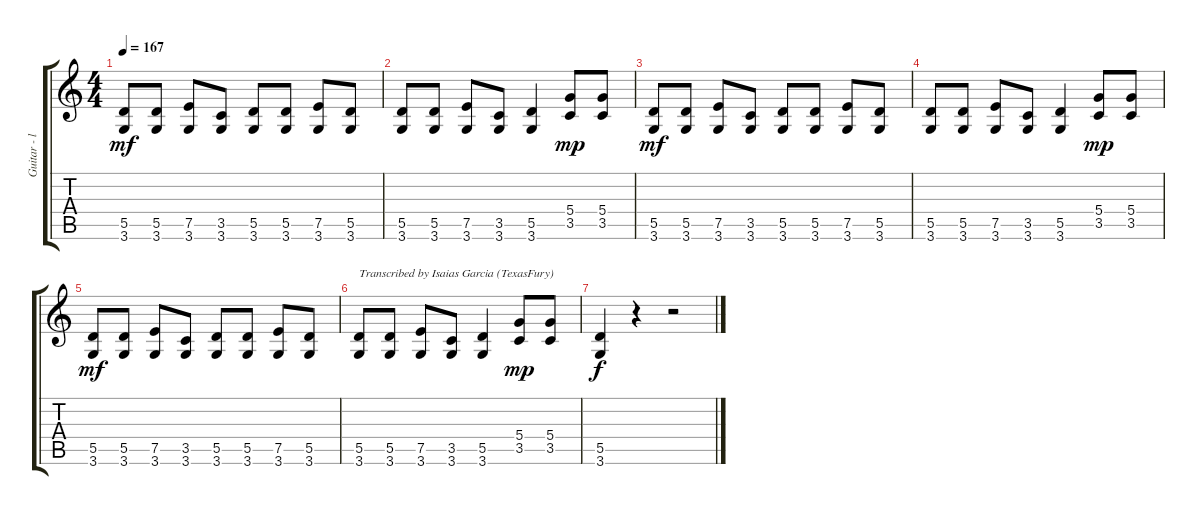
\track ("Guitar - left" "Guitar - l") {instrument overdrivenguitar}
\staff {score tabs}
\tuning (E4 B3 G3 D3 A2 E2) {hide}
\ts (4 4)
\tempo 167
\clef g2
\ks aminor
(5.5 3.6).8{dy mf} (5.5 3.6).8 (7.5 3.6).8 (3.5 3.6).8 (5.5 3.6).8 (5.5 3.6).8 (7.5 3.6).8 (5.5 3.6).8 |
(5.5 3.6).8 (5.5 3.6).8 (7.5 3.6).8 (3.5 3.6).8 (5.5 3.6).4 (5.4 3.5).8{dy mp} (5.4 3.5).8 |
(5.5 3.6).8{dy mf} (5.5 3.6).8 (7.5 3.6).8 (3.5 3.6).8 (5.5 3.6).8 (5.5 3.6).8 (7.5 3.6).8 (5.5 3.6).8 |
(5.5 3.6).8 (5.5 3.6).8 (7.5 3.6).8 (3.5 3.6).8 (5.5 3.6).4 (5.4 3.5).8{dy mp} (5.4 3.5).8 |
(5.5 3.6).8{dy mf} (5.5 3.6).8 (7.5 3.6).8 (3.5 3.6).8 (5.5 3.6).8 (5.5 3.6).8 (7.5 3.6).8 (5.5 3.6).8 |
(5.5 3.6).8{txt "Transcribed by Isaias Garcia (TexasFury)"} (5.5 3.6).8 (7.5 3.6).8 (3.5 3.6).8 (5.5 3.6).4 (5.4 3.5).8{dy mp} (5.4 3.5).8 |
(5.5 3.6).4{dy f} r.4 r.2
